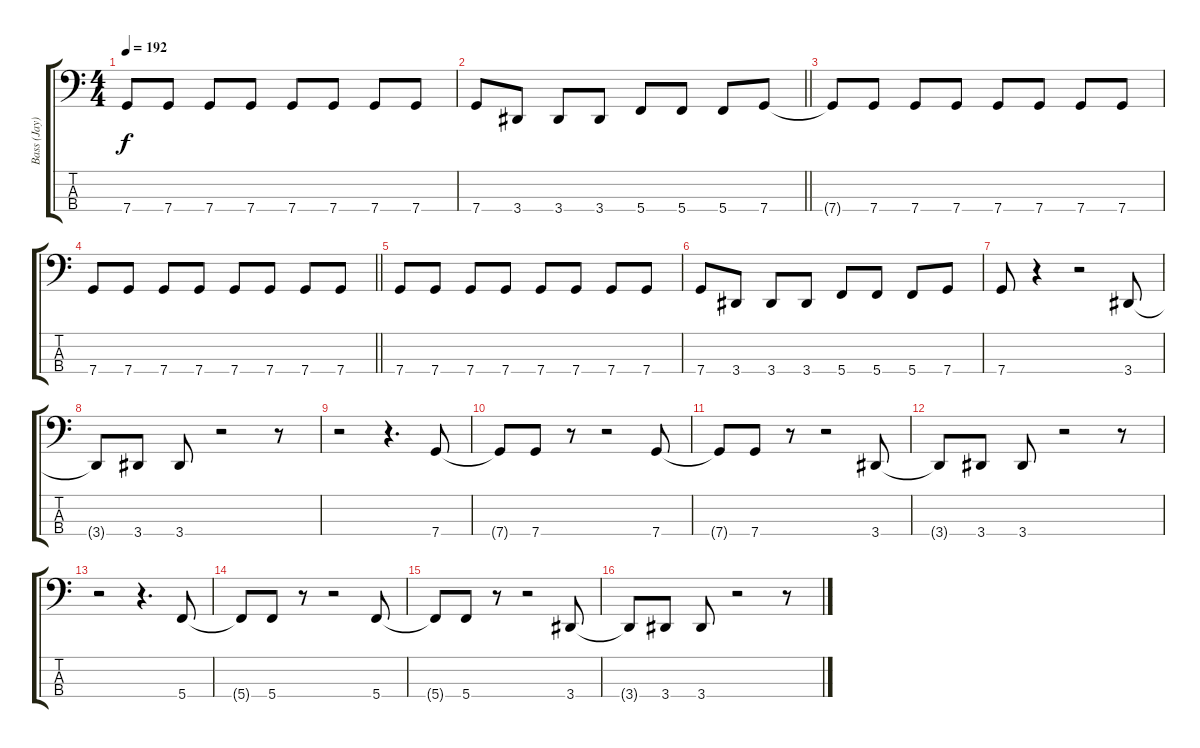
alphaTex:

\track ("Bass (Jay)" "Bass (Jay)") {instrument electricbasspick}
\staff {score tabs}
\tuning (F2 C2 G1 C1) {hide}
\ts (4 4)
\tempo 192
\clef f4
\ks c
7.4.8{dy f} 7.4.8 7.4.8 7.4.8 7.4.8 7.4.8 7.4.8 7.4.8 |
\barLineRight lightlight
7.4.8 3.4.8 3.4.8 3.4.8 5.4.8 5.4.8 5.4.8 7.4.8 |
7.4{t}.8 7.4.8 7.4.8 7.4.8 7.4.8 7.4.8 7.4.8 7.4.8 |
\barLineRight lightlight
7.4.8 7.4.8 7.4.8 7.4.8 7.4.8 7.4.8 7.4.8 7.4.8 |
7.4.8 7.4.8 7.4.8 7.4.8 7.4.8 7.4.8 7.4.8 7.4.8 |
7.4.8 3.4.8 3.4.8 3.4.8 5.4.8 5.4.8 5.4.8 7.4.8 |
7.4.8 r.4 r.2 3.4.8 |
3.4{t}.8 3.4.8 3.4.8 r.2 r.8 |
r.2 r.4{d} 7.4.8 |
7.4{t}.8 7.4.8 r.8 r.2 7.4.8 |
7.4{t}.8 7.4.8 r.8 r.2 3.4.8 |
3.4{t}.8 3.4.8 3.4.8 r.2 r.8 |
r.2 r.4{d} 5.4.8 |
5.4{t}.8 5.4.8 r.8 r.2 5.4.8 |
5.4{t}.8 5.4.8 r.8 r.2 3.4.8 |
3.4{t}.8 3.4.8 3.4.8 r.2 r.8
